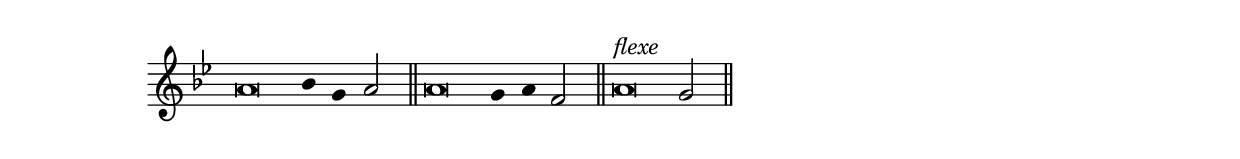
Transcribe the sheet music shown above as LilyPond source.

%% Do not edit this file; it is auto-generated from LSR http://lsr.dsi.unimi.it
%% This file is in the public domain.
\version "2.11.61"

\header {
  lsrtags = "rhythms, vocal-music, ancient-notation, contexts-and-engravers"

  texidoces = "
Este tipo de notación se utiliza para el canto de los Salmos, en
que las estrofas no siempre tienen la misma longitud.

"
  doctitlees = "Notación de responsos o salmos"

  texidoc = "
This form of notation is used for the chant of the Psalms, where verses
aren't always the same length.

"
  doctitle = "Chant or psalms notation"
} % begin verbatim
stemOn = { \override Staff.Stem #'transparent = ##f }
stemOff = { \override Staff.Stem #'transparent = ##t }

\score {
  \new Staff \with { \remove "Time_signature_engraver" }
  {
    \key g \minor
    \cadenzaOn
    \stemOff a'\breve bes'4 g'4
    \stemOn a'2 \bar "||"
    \stemOff a'\breve g'4 a'4
    \stemOn f'2 \bar "||"
    \stemOff a'\breve^\markup { \italic flexe }
    \stemOn g'2 \bar "||"
  }
}
